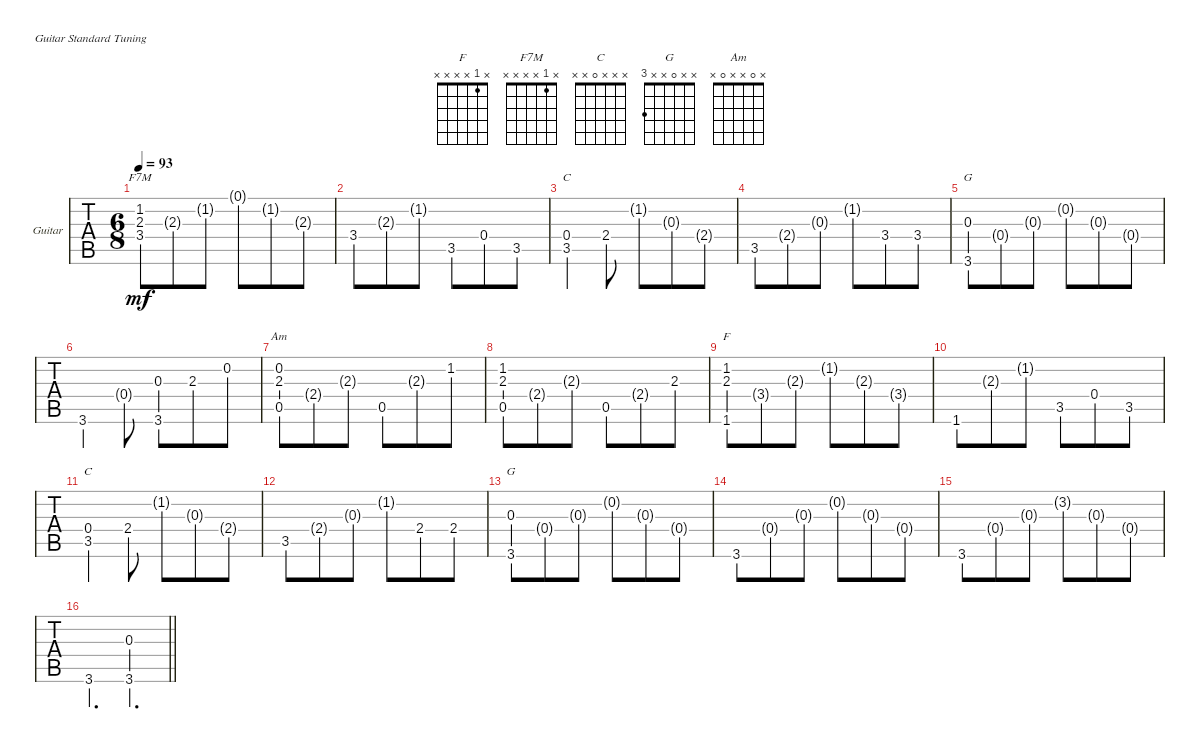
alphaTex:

\bracketExtendMode groupsimilarinstruments
\firstSystemTrackNameOrientation horizontal
\otherSystemsTrackNameOrientation horizontal
\track ("music.kaminari.info" "Guitar") {instrument accordion}
\staff {tabs}
\tuning (E4 B3 G3 D3 A2 E2)
\displaytranspose 12
\chord ("F" x 1 x x x x)
\chord ("F7M" x 1 x x x x)
\chord ("C" x x x 0 x x)
\chord ("G" x x 0 x x x)
\chord ("Am" x 0 x x 0 x)
\chord ("G" x x 0 x x 3)
\ts (6 8)
\tempo 93
\clef g2
\ks c
(1.2 2.3 3.4).8{ch "F7M" dy mf} 2.3{g}.8 1.2{g}.8 0.1{g}.8 1.2{g}.8 2.3{g}.8 |
3.4.8 2.3{g}.8 1.2{g}.8 3.5.8 0.4.8 3.5.8 |
(0.4 3.5).4{ch "C"} 2.4.8 1.2{g}.8 0.3{g}.8 2.4{g}.8 |
3.5.8 2.4{g}.8 0.3{g}.8 1.2{g}.8 3.4.8 3.4.8 |
(0.3 3.6).8{ch "G"} 0.4{g}.8 0.3{g}.8 0.2{g}.8 0.3{g}.8 0.4{g}.8 |
3.6.4 0.4{g}.8 (0.3 3.6).8 2.3.8 0.2.8 |
(0.2 0.5 2.3).8{ch "Am"} 2.4{g}.8 2.3{g}.8 0.5.8 2.3{g}.8 1.2.8 |
(1.2 2.3 0.5).8 2.4{g}.8 2.3{g}.8 0.5.8 2.4{g}.8 2.3.8 |
(1.2 1.6 2.3).8{ch "F"} 3.4{g}.8 2.3{g}.8 1.2{g}.8 2.3{g}.8 3.4{g}.8 |
1.6.8 2.3{g}.8 1.2{g}.8 3.5.8 0.4.8 3.5.8 |
(0.4 3.5).4{ch "C"} 2.4.8 1.2{g}.8 0.3{g}.8 2.4{g}.8 |
3.5.8 2.4{g}.8 0.3{g}.8 1.2{g}.8 2.4.8 2.4.8 |
(0.3 3.6).8{ch "G"} 0.4{g}.8 0.3{g}.8 0.2{g}.8 0.3{g}.8 0.4{g}.8 |
3.6.8 0.4{g}.8 0.3{g}.8 0.2{g}.8 0.3{g}.8 0.4{g}.8 |
3.6.8 0.4{g}.8 0.3{g}.8 3.2{g}.8 0.3{g}.8 0.4{g}.8 |
\barLineRight lightlight
3.6.4{d} (0.3 3.6).4{d}
